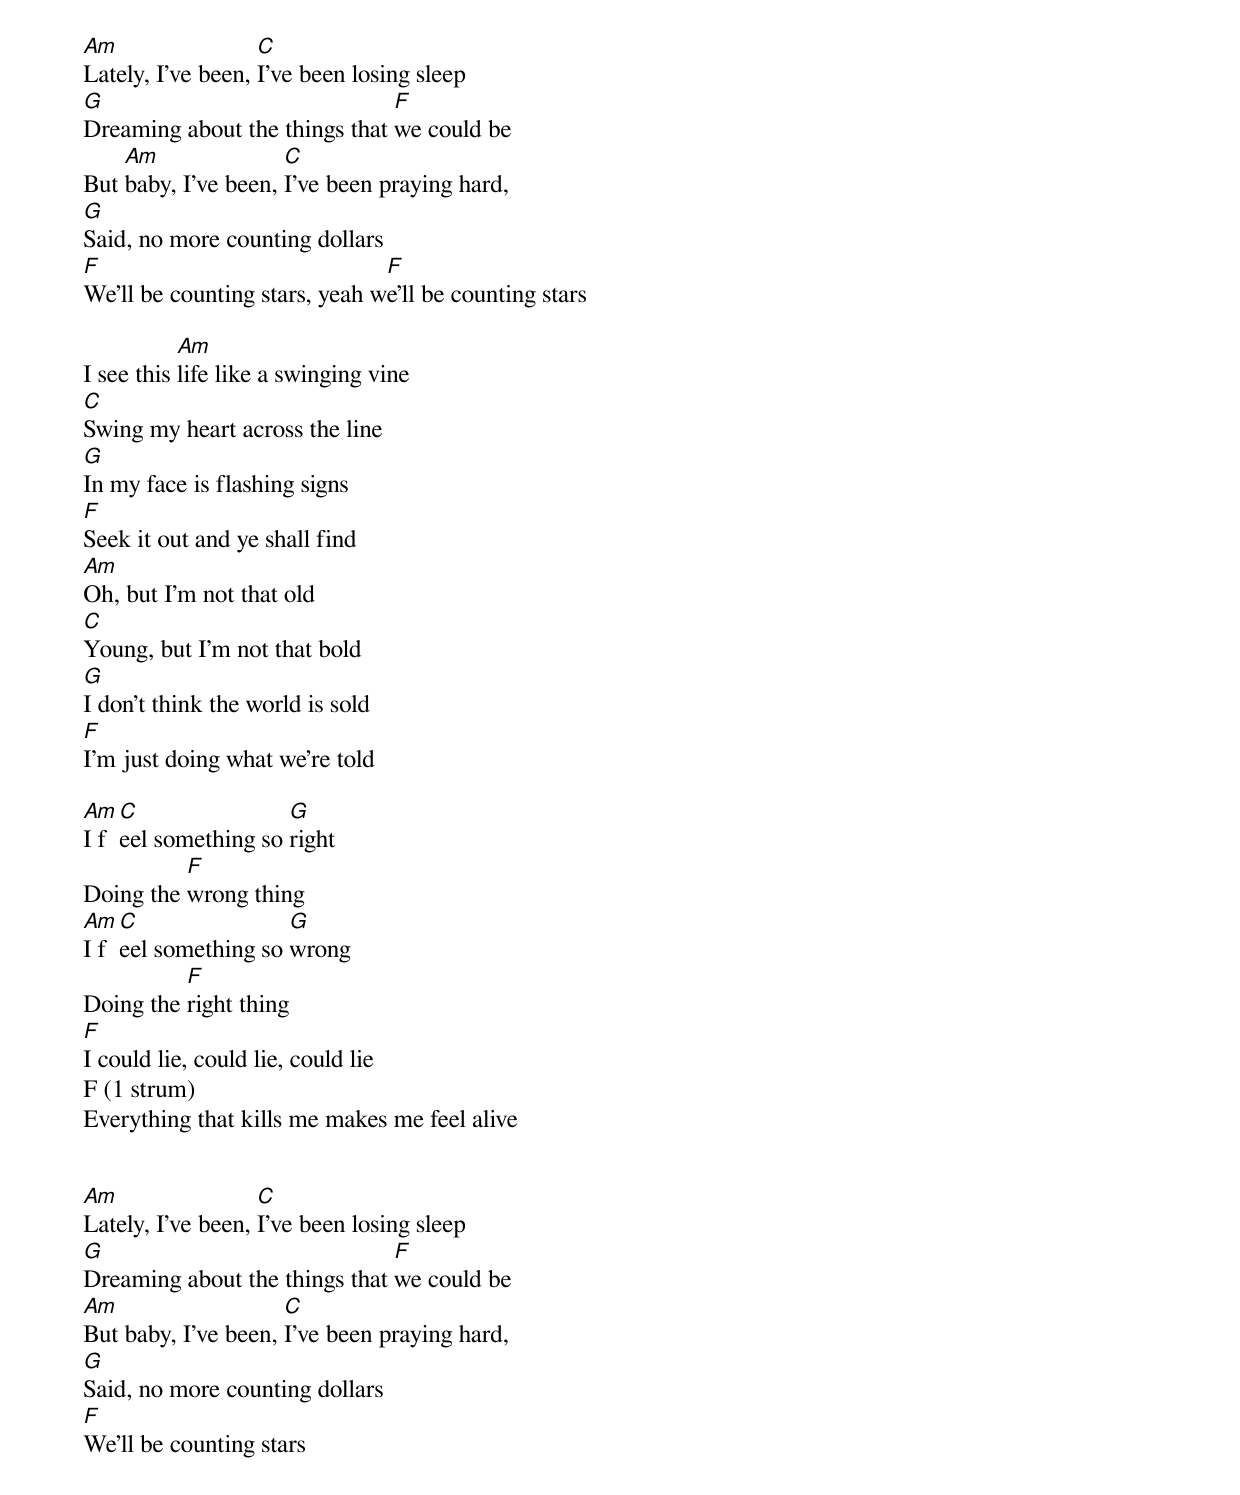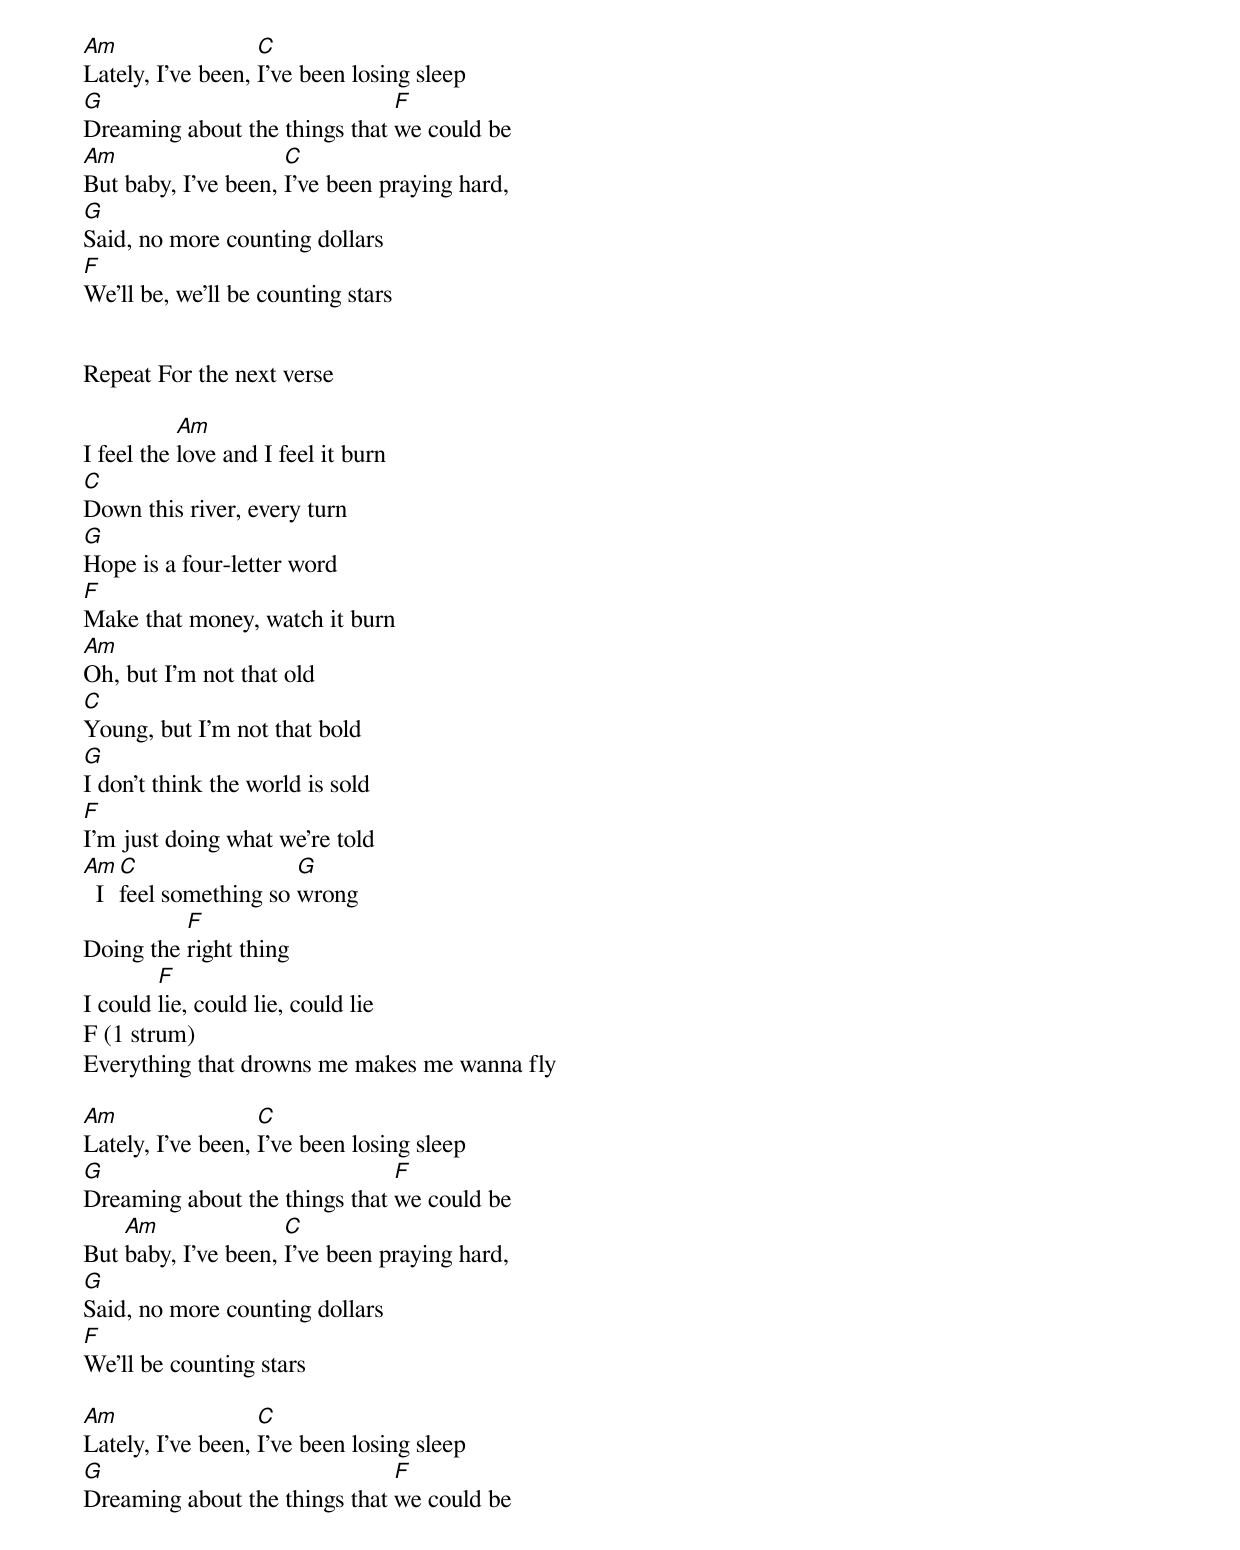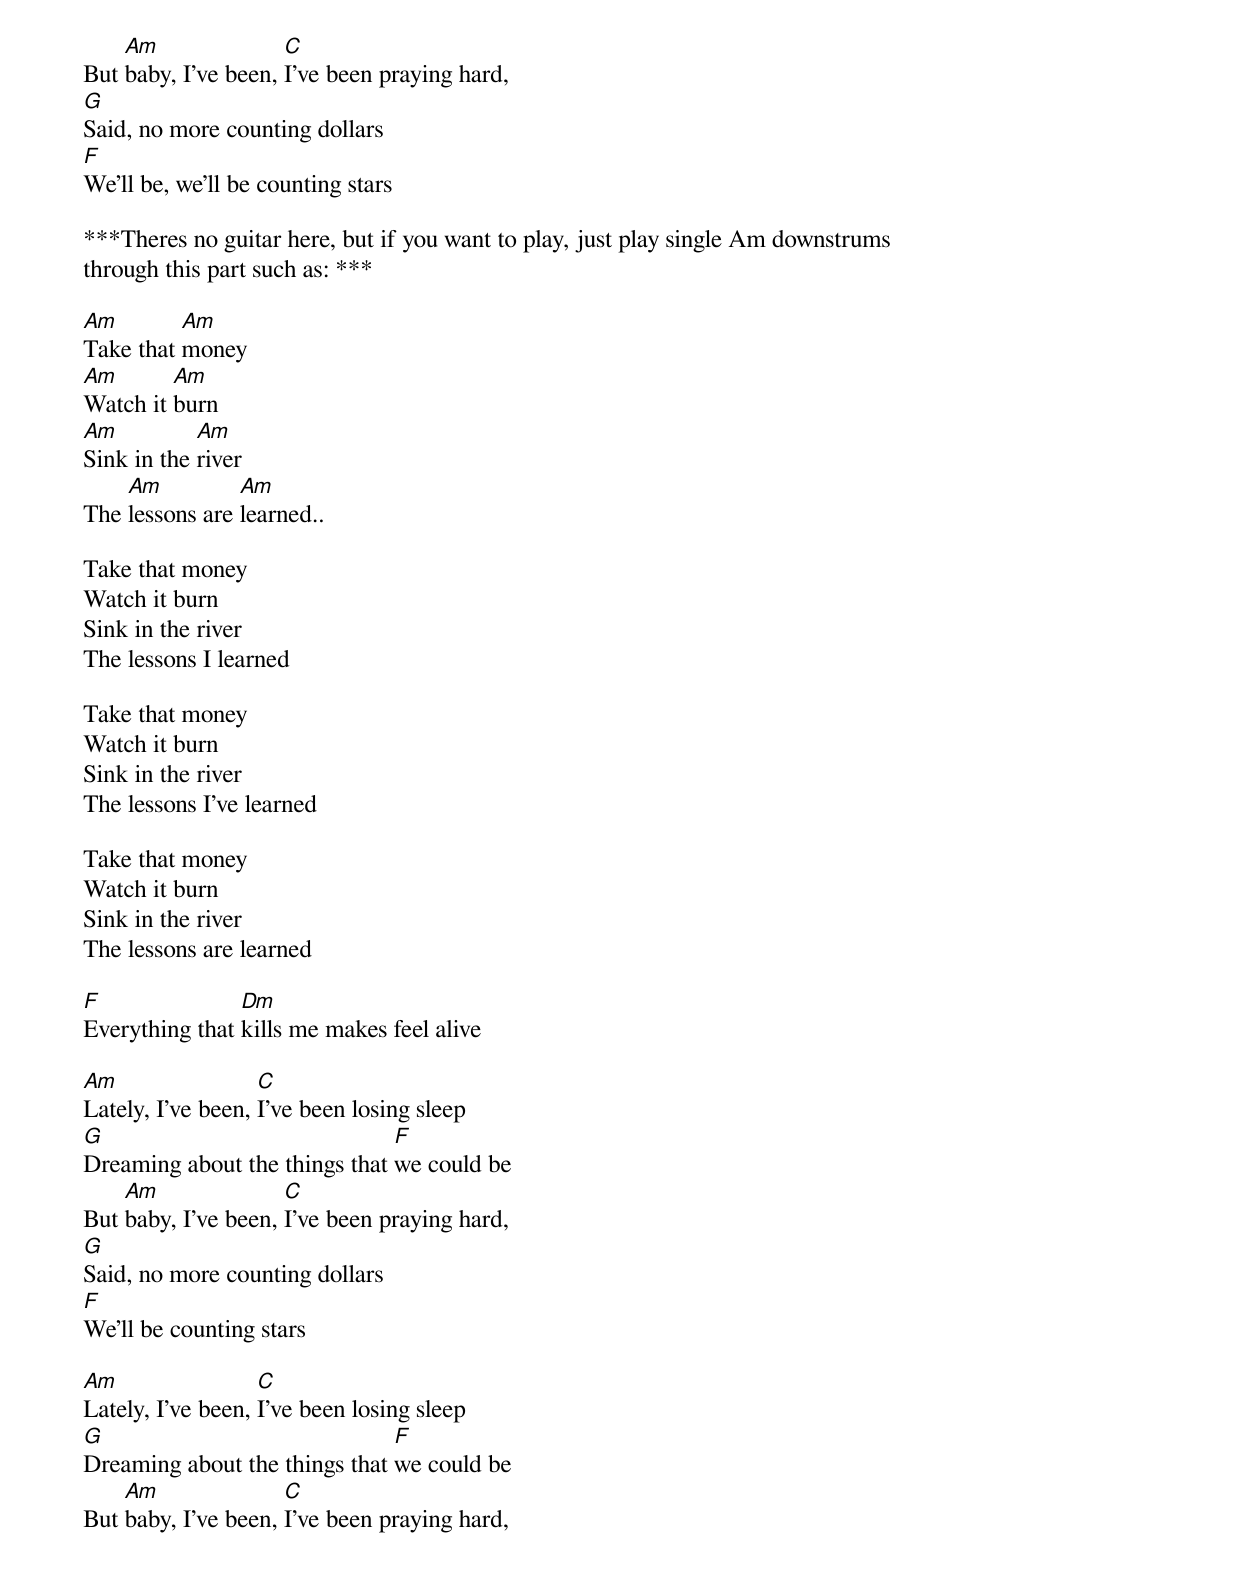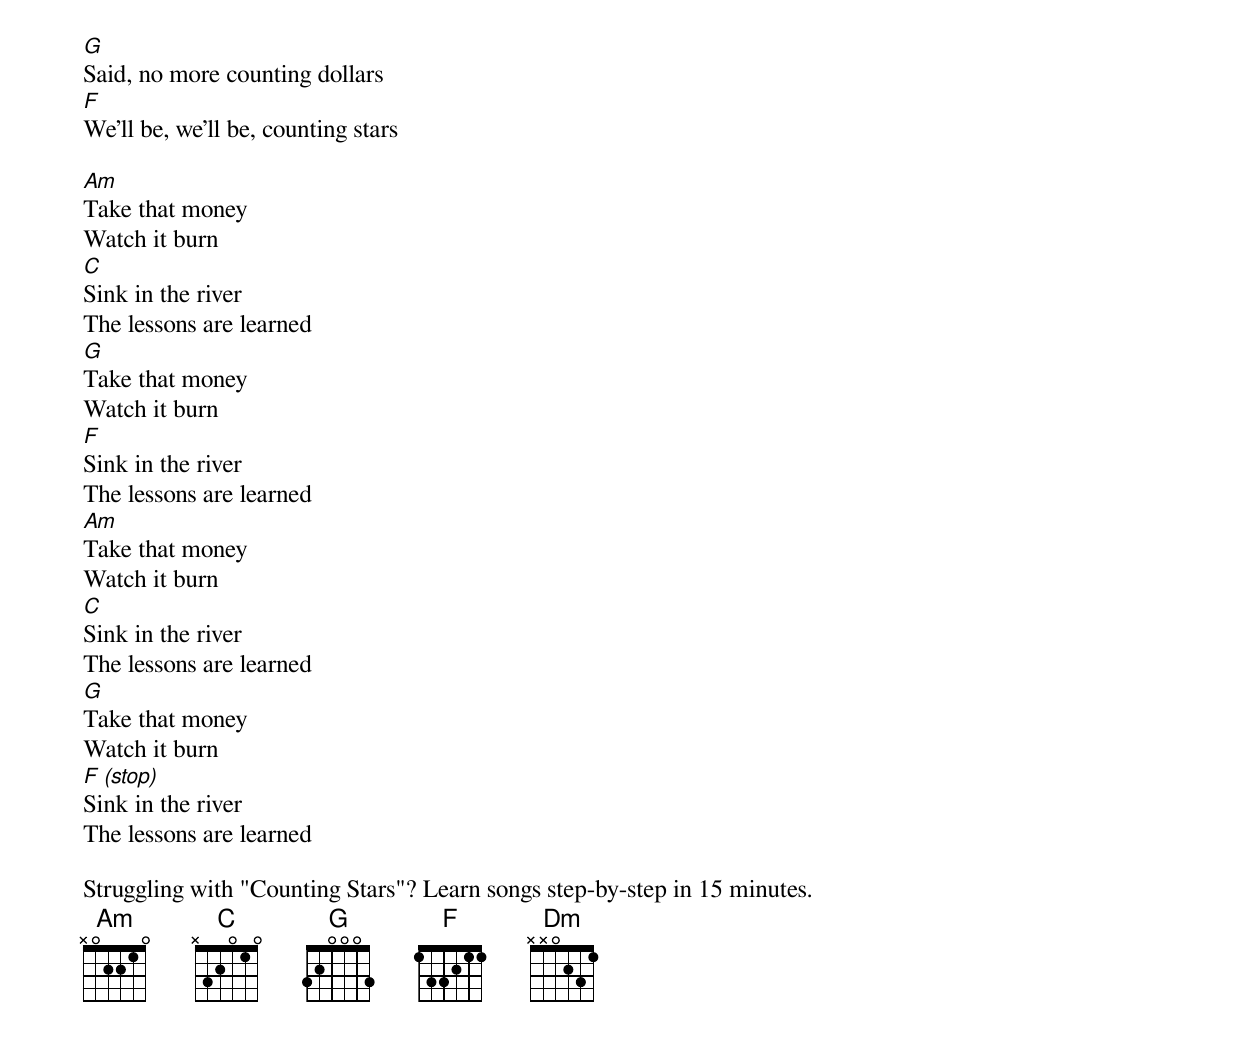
Am                 C
Lately, I've been, I've been losing sleep
G                              F
Dreaming about the things that we could be
    Am               C
But baby, I've been, I've been praying hard,
G
Said, no more counting dollars
F                              F
We'll be counting stars, yeah we'll be counting stars

           Am
I see this life like a swinging vine
C
Swing my heart across the line
G
In my face is flashing signs
F
Seek it out and ye shall find
Am
Oh, but I'm not that old
C
Young, but I'm not that bold
G
I don't think the world is sold
F
I'm just doing what we're told

Am C                G
I feel something so right
          F
Doing the wrong thing
Am C                G
I feel something so wrong
          F
Doing the right thing
F
I could lie, could lie, could lie
F (1 strum)
Everything that kills me makes me feel alive


Am                 C
Lately, I've been, I've been losing sleep
G                              F
Dreaming about the things that we could be
Am                   C
But baby, I've been, I've been praying hard,
G
Said, no more counting dollars
F
We'll be counting stars

Am                 C
Lately, I've been, I've been losing sleep
G                              F
Dreaming about the things that we could be
Am                   C
But baby, I've been, I've been praying hard,
G
Said, no more counting dollars
F
We'll be, we'll be counting stars


Repeat For the next verse

           Am
I feel the love and I feel it burn
C
Down this river, every turn
G
Hope is a four-letter word
F
Make that money, watch it burn
Am
Oh, but I'm not that old
C
Young, but I'm not that bold
G
I don't think the world is sold
F
I'm just doing what we're told
Am  C                 G
  I feel something so wrong
          F
Doing the right thing
        F
I could lie, could lie, could lie
F (1 strum)
Everything that drowns me makes me wanna fly

Am                 C
Lately, I've been, I've been losing sleep
G                              F
Dreaming about the things that we could be
    Am               C
But baby, I've been, I've been praying hard,
G
Said, no more counting dollars
F
We'll be counting stars

Am                 C
Lately, I've been, I've been losing sleep
G                              F
Dreaming about the things that we could be
    Am               C
But baby, I've been, I've been praying hard,
G
Said, no more counting dollars
F
We'll be, we'll be counting stars

***Theres no guitar here, but if you want to play, just play single Am downstrums
through this part such as: ***

Am        Am
Take that money
Am       Am
Watch it burn
Am          Am
Sink in the river
    Am          Am
The lessons are learned..

Take that money
Watch it burn
Sink in the river
The lessons I learned

Take that money
Watch it burn
Sink in the river
The lessons I've learned

Take that money
Watch it burn
Sink in the river
The lessons are learned

F               Dm
Everything that kills me makes feel alive

Am                 C
Lately, I've been, I've been losing sleep
G                              F
Dreaming about the things that we could be
    Am               C
But baby, I've been, I've been praying hard,
G
Said, no more counting dollars
F
We'll be counting stars

Am                 C
Lately, I've been, I've been losing sleep
G                              F
Dreaming about the things that we could be
    Am               C
But baby, I've been, I've been praying hard,
G
Said, no more counting dollars
F
We'll be, we'll be, counting stars

Am
Take that money
Watch it burn
C
Sink in the river
The lessons are learned
G
Take that money
Watch it burn
F
Sink in the river
The lessons are learned
Am
Take that money
Watch it burn
C
Sink in the river
The lessons are learned
G
Take that money
Watch it burn
F (stop)
Sink in the river
The lessons are learned

Struggling with "Counting Stars"? Learn songs step-by-step in 15 minutes.
